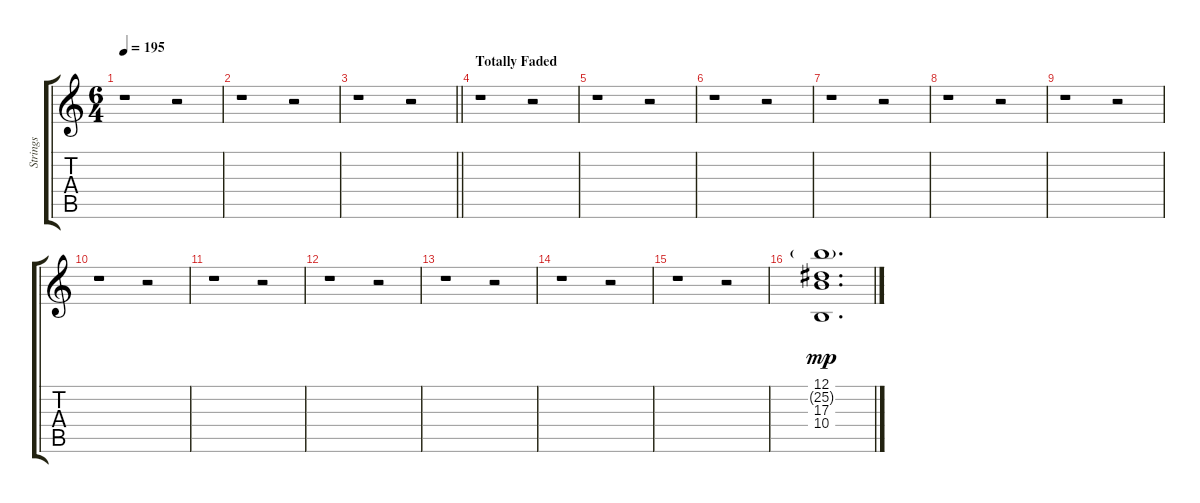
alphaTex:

\track ("Strings" "Strings") {instrument pad2warm bank 9}
\staff {score tabs}
\tuning (Eb4 Bb3 Gb3 Db3 Ab2 Db2) {hide}
\ts (6 4)
\tempo 195
\clef g2
\ks c
r.1{dy mp} r.2 |
r.1 r.2 |
\barLineRight lightlight
r.1 r.2 |
\section ("" "Totally Faded")
r.1 r.2 |
r.1 r.2 |
r.1 r.2 |
r.1 r.2 |
r.1{beam merge} r.2 |
r.1 r.2 |
r.1 r.2 |
r.1 r.2 |
r.1 r.2 |
r.1 r.2 |
r.1{beam merge} r.2 |
r.1 r.2 |
(12.1 25.2{g} 17.3 10.4).1{d}
